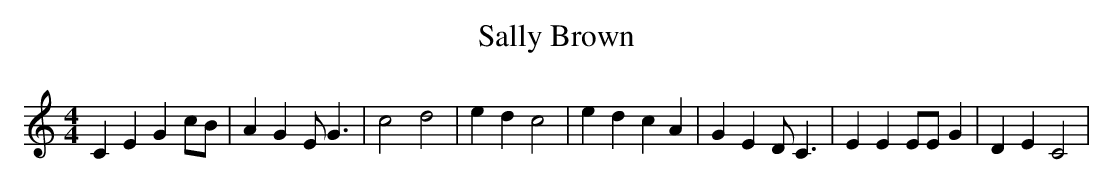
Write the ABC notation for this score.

X:1
T:Sally Brown
M:4/4
L:1/4
K:C
 C E G c/2B/2| A G E/2 G3/2| c2 d2| e d c2| e d c A| G E D/2 C3/2|\
 E E E/2E/2 G| D E C2|
